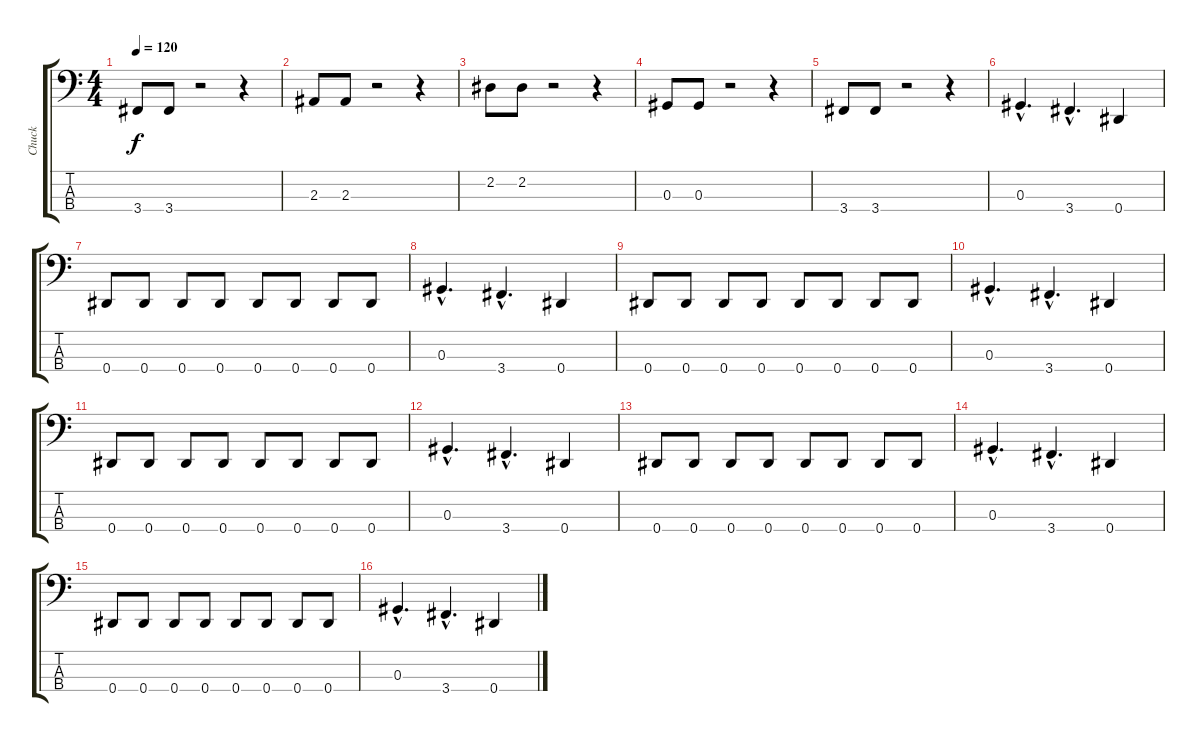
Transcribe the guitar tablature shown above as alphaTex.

\track ("Chuck" "Chuck") {instrument electricbasspick}
\staff {score tabs}
\tuning (Gb2 Db2 Ab1 Eb1) {hide}
\ts (4 4)
\tempo 120
\clef f4
\ks c
3.4.8{dy f} 3.4.8 r.2 r.4 |
2.3.8 2.3.8 r.2 r.4 |
2.2.8 2.2.8 r.2 r.4 |
0.3.8 0.3.8 r.2 r.4 |
3.4.8 3.4.8 r.2 r.4 |
0.3{hac}.4{d} 3.4{hac}.4{d} 0.4.4 |
0.4.8 0.4.8 0.4.8 0.4.8 0.4.8 0.4.8 0.4.8 0.4.8 |
0.3{hac}.4{d} 3.4{hac}.4{d} 0.4.4 |
0.4.8 0.4.8 0.4.8 0.4.8 0.4.8 0.4.8 0.4.8 0.4.8 |
0.3{hac}.4{d} 3.4{hac}.4{d} 0.4.4 |
0.4.8 0.4.8 0.4.8 0.4.8 0.4.8 0.4.8 0.4.8 0.4.8 |
0.3{hac}.4{d} 3.4{hac}.4{d} 0.4.4 |
0.4.8 0.4.8 0.4.8 0.4.8 0.4.8 0.4.8 0.4.8 0.4.8 |
0.3{hac}.4{d} 3.4{hac}.4{d} 0.4.4 |
0.4.8 0.4.8 0.4.8 0.4.8 0.4.8 0.4.8 0.4.8 0.4.8 |
0.3{hac}.4{d} 3.4{hac}.4{d} 0.4.4
